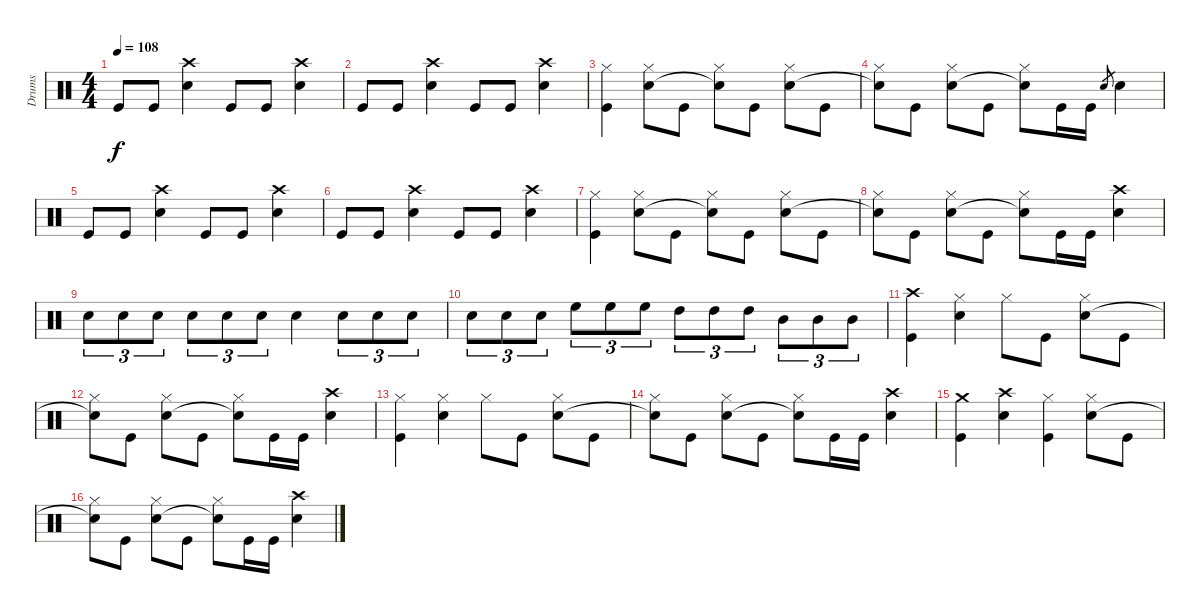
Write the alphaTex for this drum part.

\track ("Drums" "Drums") {instrument percussion}
\staff {score}
\articulation defaults
\ts (4 4)
\tempo 108
\clef neutral
\ks c "Kick (hit)".8{dy f} "Kick (hit)".8
("Crash high (hit)" "Snare (hit) 2").4 "Kick (hit)".8 "Kick (hit)".8 ("Crash high (hit)" "Snare (hit) 2").4 |
"Kick (hit)".8 "Kick (hit)".8 ("Crash high (hit)" "Snare (hit) 2").4 "Kick (hit)".8 "Kick (hit)".8 ("Crash high (hit)" "Snare (hit) 2").4 |
("Hi-Hat (closed)" "Kick (hit)").4 ("Hi-Hat (closed)" "Snare (hit) 2").8 "Kick (hit)".8 ("Hi-Hat (closed)" "Snare (hit)"{t}).8 "Kick (hit)".8 ("Hi-Hat (closed)" "Snare (hit) 2").8 "Kick (hit)".8 |
("Hi-Hat (closed)" "Snare (hit)"{t}).8 "Kick (hit)".8 ("Hi-Hat (closed)" "Snare (hit) 2").8 "Kick (hit)".8 ("Hi-Hat (closed)" "Snare (hit)"{t}).8 "Kick (hit)".16 "Kick (hit)".16 "Snare (hit) 2".8{gr} "Snare (hit) 2".4 |
"Kick (hit)".8 "Kick (hit)".8 ("Crash high (hit)" "Snare (hit) 2").4 "Kick (hit)".8 "Kick (hit)".8 ("Crash high (hit)" "Snare (hit) 2").4 |
"Kick (hit)".8 "Kick (hit)".8 ("Crash high (hit)" "Snare (hit) 2").4 "Kick (hit)".8 "Kick (hit)".8 ("Crash high (hit)" "Snare (hit) 2").4 |
("Hi-Hat (closed)" "Kick (hit)").4 ("Hi-Hat (closed)" "Snare (hit) 2").8 "Kick (hit)".8 ("Hi-Hat (closed)" "Snare (hit)"{t}).8 "Kick (hit)".8 ("Hi-Hat (closed)" "Snare (hit) 2").8 "Kick (hit)".8 |
("Hi-Hat (closed)" "Snare (hit)"{t}).8 "Kick (hit)".8 ("Hi-Hat (closed)" "Snare (hit) 2").8 "Kick (hit)".8 ("Hi-Hat (closed)" "Snare (hit)"{t}).8 "Kick (hit)".16 "Kick (hit)".16 ("Crash high (hit)" "Snare (hit) 2").4 |
"Snare (hit) 2".8{tu (3 2)} "Snare (hit) 2".8{tu (3 2)} "Snare (hit) 2".8{tu (3 2)} "Snare (hit) 2".8{tu (3 2)} "Snare (hit) 2".8{tu (3 2)} "Snare (hit) 2".8{tu (3 2)} "Snare (hit) 2".4 "Snare (hit) 2".8{tu (3 2)} "Snare (hit) 2".8{tu (3 2)} "Snare (hit) 2".8{tu (3 2)} |
"Snare (hit) 2".8{tu (3 2)} "Snare (hit) 2".8{tu (3 2)} "Snare (hit) 2".8{tu (3 2)} "High Floor Tom (hit)".8{tu (3 2)} "High Floor Tom (hit)".8{tu (3 2)} "High Floor Tom (hit)".8{tu (3 2)} "High Tom (hit)".8{tu (3 2)} "High Tom (hit)".8{tu (3 2)} "High Tom (hit)".8{tu (3 2)} "Mid Tom (hit)".8{tu (3 2)} "Mid Tom (hit)".8{tu (3 2)} "Mid Tom (hit)".8{tu (3 2)} |
("Crash high (hit)" "Kick (hit)").4 ("Hi-Hat (closed)" "Snare (hit) 2").4 "Hi-Hat (closed)".8 "Kick (hit)".8 ("Hi-Hat (closed)" "Snare (hit) 2").8 "Kick (hit)".8 |
("Hi-Hat (closed)" "Snare (hit)"{t}).8 "Kick (hit)".8 ("Hi-Hat (closed)" "Snare (hit) 2").8 "Kick (hit)".8 ("Hi-Hat (closed)" "Snare (hit)"{t}).8 "Kick (hit)".16 "Kick (hit)".16 ("Crash high (hit)" "Snare (hit) 2").4 |
("Hi-Hat (closed)" "Kick (hit)").4 ("Hi-Hat (closed)" "Snare (hit) 2").4 "Hi-Hat (closed)".8 "Kick (hit)".8 ("Hi-Hat (closed)" "Snare (hit) 2").8 "Kick (hit)".8 |
("Hi-Hat (closed)" "Snare (hit)"{t}).8 "Kick (hit)".8 ("Hi-Hat (closed)" "Snare (hit) 2").8 "Kick (hit)".8 ("Hi-Hat (closed)" "Snare (hit)"{t}).8 "Kick (hit)".16 "Kick (hit)".16 ("Crash high (hit)" "Snare (hit) 2").4 |
("Crash medium (hit)" "Kick (hit)").4 ("Crash high (hit)" "Snare (hit) 2").4 ("Hi-Hat (closed)" "Kick (hit)").4 ("Hi-Hat (closed)" "Snare (hit) 2").8 "Kick (hit)".8 |
("Hi-Hat (closed)" "Snare (hit)"{t}).8 "Kick (hit)".8 ("Hi-Hat (closed)" "Snare (hit) 2").8 "Kick (hit)".8 ("Hi-Hat (closed)" "Snare (hit)"{t}).8 "Kick (hit)".16 "Kick (hit)".16 ("Crash high (hit)" "Snare (hit) 2").4
